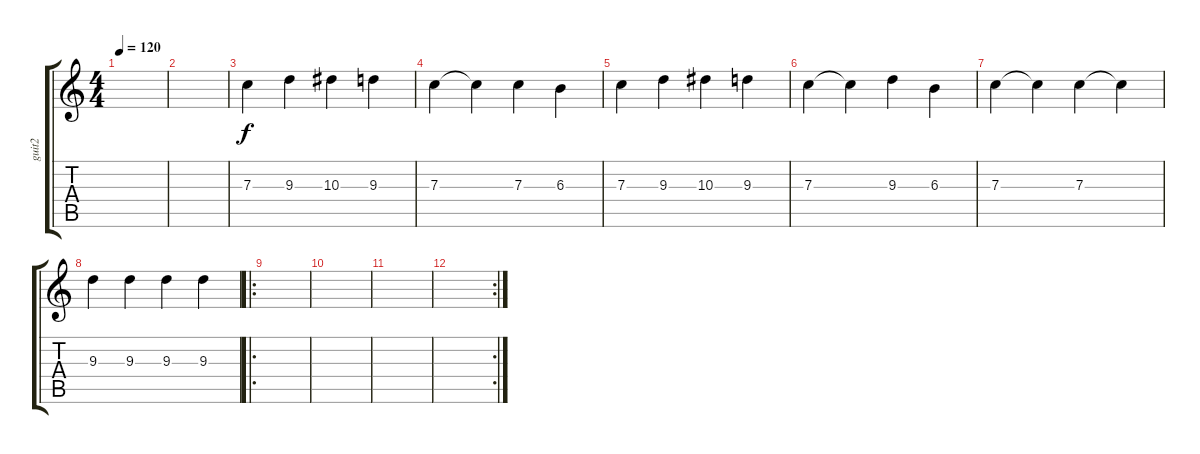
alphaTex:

\track ("guit2" "guit2") {instrument overdrivenguitar}
\staff {score tabs}
\tuning (D4 A3 F3 C3 G2 D2) {hide}
\ts (4 4)
\tempo 120
\clef g2
\ks c
|
|
7.3.4 9.3.4 10.3.4 9.3.4 |
7.3.4 7.3{t}.4 7.3.4 6.3.4 |
7.3.4 9.3.4 10.3.4 9.3.4 |
7.3.4 7.3{t}.4 9.3.4 6.3.4 |
7.3.4 7.3{t}.4 7.3.4 7.3{t}.4 |
9.3.4 9.3.4 9.3.4 9.3.4 |
\ro
|
|
|
\rc 2
